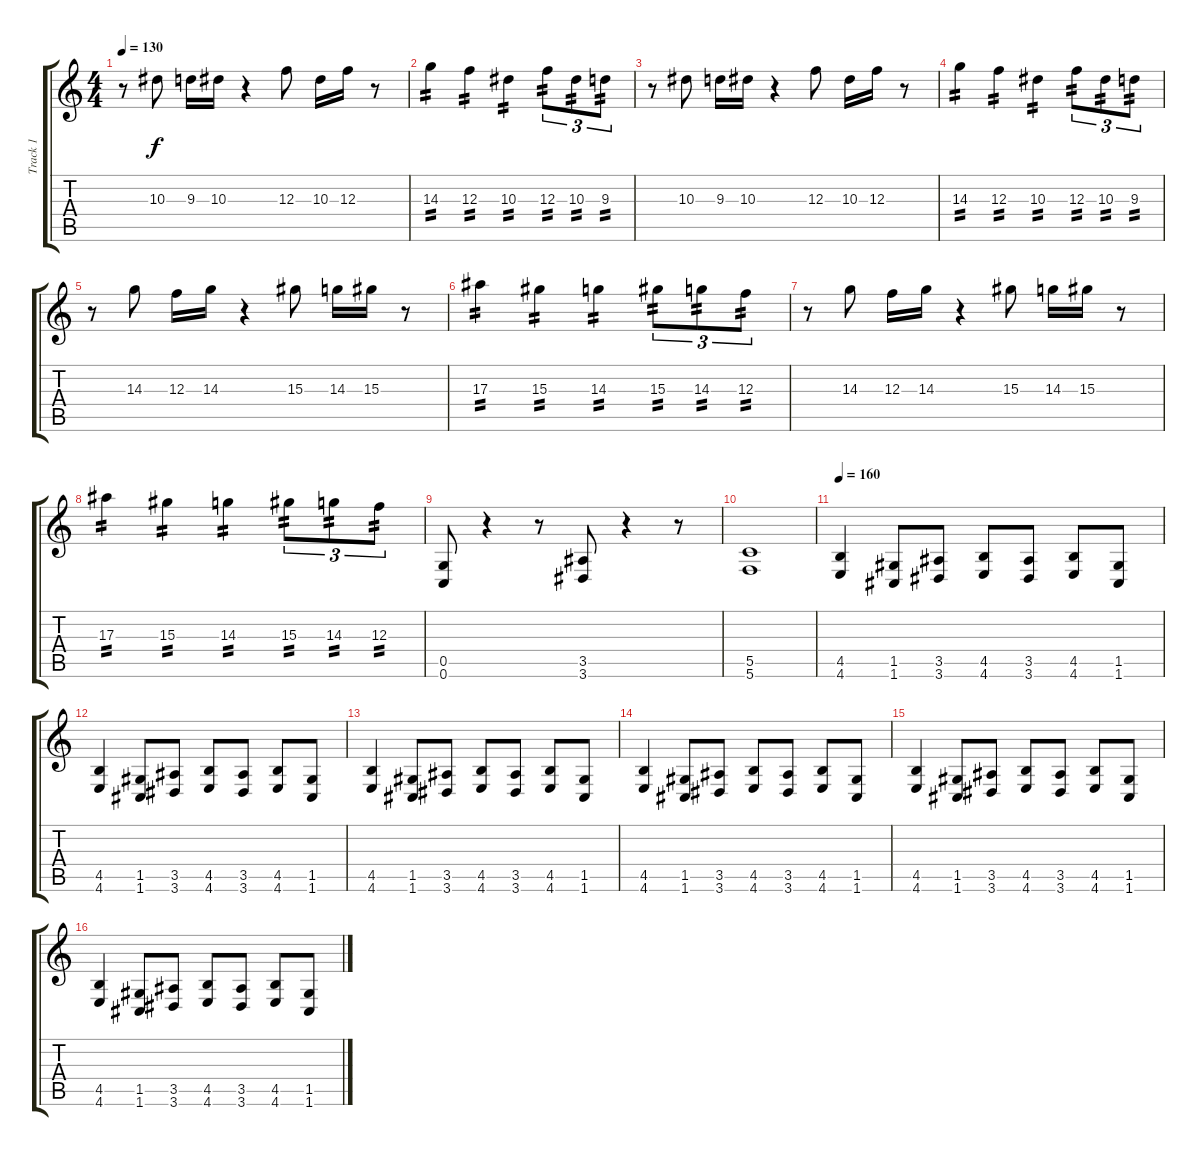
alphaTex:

\track ("Track 1" "Track 1") {instrument distortionguitar}
\staff {score tabs}
\tuning (D4 A3 F3 C3 G2 C2) {hide}
\ts (4 4)
\tempo 130
\clef g2
\ks c
r.8{dy f} 10.3.8 9.3.16 10.3.16 r.4 12.3.8 10.3.16 12.3.16 r.8 |
14.3.4{tp 2} 12.3.4{tp 2} 10.3.4{tp 2} 12.3.8{tu (3 2) tp 2} 10.3.8{tu (3 2) tp 2} 9.3.8{tu (3 2) tp 2} |
r.8 10.3.8 9.3.16 10.3.16 r.4 12.3.8 10.3.16 12.3.16 r.8 |
14.3.4{tp 2} 12.3.4{tp 2} 10.3.4{tp 2} 12.3.8{tu (3 2) tp 2} 10.3.8{tu (3 2) tp 2} 9.3.8{tu (3 2) tp 2} |
r.8 14.3.8 12.3.16 14.3.16 r.4 15.3.8 14.3.16 15.3.16 r.8 |
17.3.4{tp 2} 15.3.4{tp 2} 14.3.4{tp 2} 15.3.8{tu (3 2) tp 2} 14.3.8{tu (3 2) tp 2} 12.3.8{tu (3 2) tp 2} |
r.8 14.3.8 12.3.16 14.3.16 r.4 15.3.8 14.3.16 15.3.16 r.8 |
17.3.4{tp 2} 15.3.4{tp 2} 14.3.4{tp 2} 15.3.8{tu (3 2) tp 2} 14.3.8{tu (3 2) tp 2} 12.3.8{tu (3 2) tp 2} |
(0.5 0.6).8 r.4 r.8 (3.5 3.6).8 r.4 r.8 |
(5.5 5.6).1 |
\tempo 160
(4.5 4.6).4 (1.5 1.6).8 (3.5 3.6).8 (4.5 4.6).8 (3.5 3.6).8 (4.5 4.6).8 (1.5 1.6).8 |
(4.5 4.6).4 (1.5 1.6).8 (3.5 3.6).8 (4.5 4.6).8 (3.5 3.6).8 (4.5 4.6).8 (1.5 1.6).8 |
(4.5 4.6).4 (1.5 1.6).8 (3.5 3.6).8 (4.5 4.6).8 (3.5 3.6).8 (4.5 4.6).8 (1.5 1.6).8 |
(4.5 4.6).4 (1.5 1.6).8 (3.5 3.6).8 (4.5 4.6).8 (3.5 3.6).8 (4.5 4.6).8 (1.5 1.6).8 |
(4.5 4.6).4 (1.5 1.6).8 (3.5 3.6).8 (4.5 4.6).8 (3.5 3.6).8 (4.5 4.6).8 (1.5 1.6).8 |
(4.5 4.6).4 (1.5 1.6).8 (3.5 3.6).8 (4.5 4.6).8 (3.5 3.6).8 (4.5 4.6).8 (1.5 1.6).8
